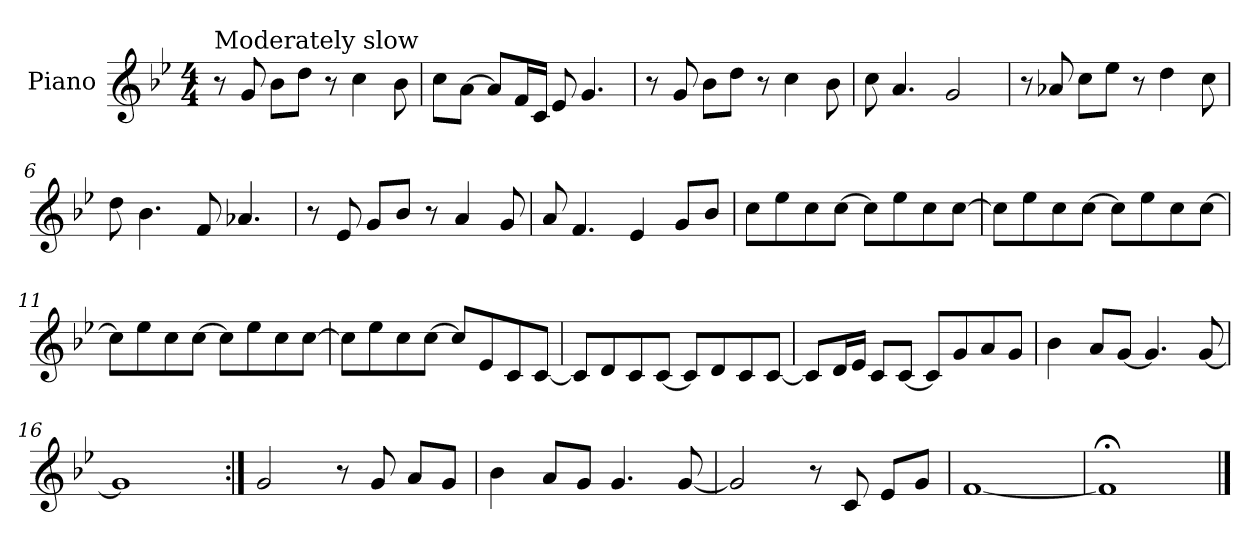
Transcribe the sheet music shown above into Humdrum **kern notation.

**kern
*part1
*staff1
*I"Piano
*I'Pno
*clefG2
*k[b-e-]
*B-:
*M4/4
=1
!LO:TX:a:t=Moderately slow
8r
8g/
8b-\L
8dd\J
8r
4cc\
8b-\
=2
8cc\L
[8a\J
8a/L]
16f/L
16c/JJ
8e-/
4.g/
=3
8r
8g/
8b-\L
8dd\J
8r
4cc\
8b-\
=4
8cc\
4.a/
2g/
!!LO:LB:g=z
=5
8r
8a-X/
8cc\L
8ee-\J
8r
4dd\
8cc\
=6
8dd\
4.b-\
8f/
4.a-X/
=7
8r
8e-/
8g/L
8b-/J
8r
4a/
8g/
=8
8a/
4.f/
4e-/
8g/L
8b-/J
!!LO:LB:g=z
=9
8cc\L
8ee-\
8cc\
[8cc\J
8cc\L]
8ee-\
8cc\
[8cc\J
=10
8cc\L]
8ee-\
8cc\
[8cc\J
8cc\L]
8ee-\
8cc\
[8cc\J
=11
8cc\L]
8ee-\
8cc\
[8cc\J
8cc\L]
8ee-\
8cc\
[8cc\J
=12
8cc\L]
8ee-\
8cc\
[8cc\J
8cc/L]
8e-/
8c/
[8c/J
!!LO:LB:g=z
=13
8c/L]
8d/
8c/
[8c/J
8c/L]
8d/
8c/
[8c/J
=14
8c/L]
16d/L
16e-/JJ
8c/L
[8c/J
8c/L]
8g/
8a/
8g/J
=15
4b-\
8a/L
[8g/J
4.g/]
[8g/
=16
1g]
!!LO:LB:g=z
=17:|!
2g/
8r
8g/
8a/L
8g/J
=18
4b-\
8a/L
8g/J
4.g/
[8g/
=19
2g/]
8r
8c/
8e-/L
8g/J
=20
[1f
=21
1f;<]
==
*-
